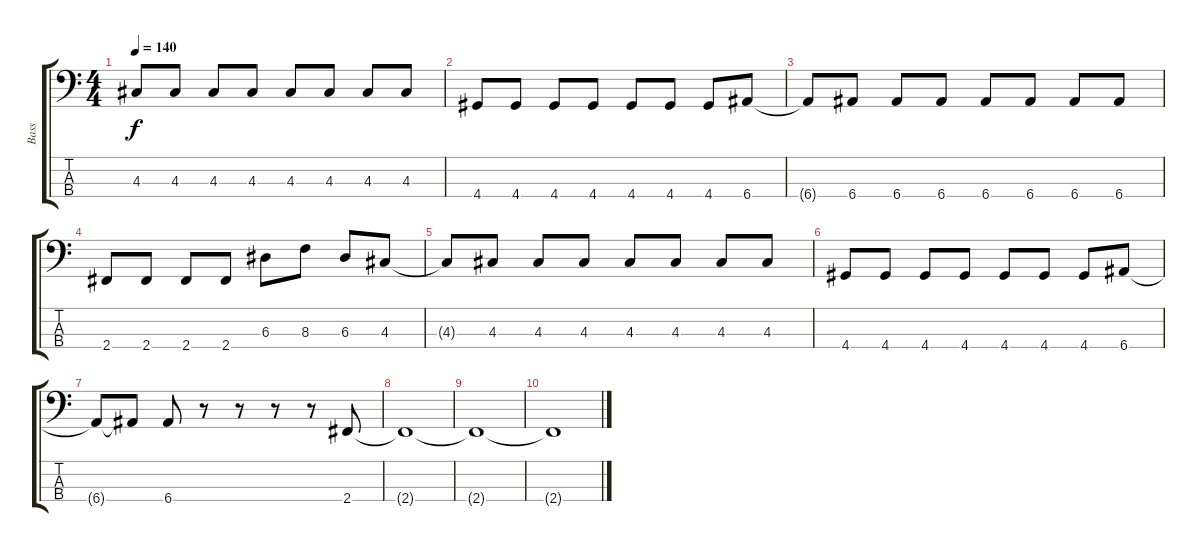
\track ("Bass" "Bass") {instrument electricbasspick}
\staff {score tabs}
\tuning (G2 D2 A1 E1) {hide}
\ts (4 4)
\tempo 140
\clef f4
\ks c
4.3{t}.8{dy f} 4.3.8 4.3.8 4.3.8 4.3.8 4.3.8 4.3.8 4.3.8 |
4.4.8 4.4.8 4.4.8 4.4.8 4.4.8 4.4.8 4.4.8 6.4.8 |
6.4{t}.8 6.4.8 6.4.8 6.4.8 6.4.8 6.4.8 6.4.8 6.4.8 |
2.4.8 2.4.8 2.4.8 2.4.8 6.3.8 8.3.8 6.3.8 4.3.8 |
4.3{t}.8 4.3.8 4.3.8 4.3.8 4.3.8 4.3.8 4.3.8 4.3.8 |
4.4.8 4.4.8 4.4.8 4.4.8 4.4.8 4.4.8 4.4.8 6.4.8 |
6.4{t}.8 6.4{t}.8 6.4.8 r.8 r.8 r.8 r.8 2.4.8 |
2.4{t}.1 |
2.4{t}.1{volume 6} |
2.4{t}.1
